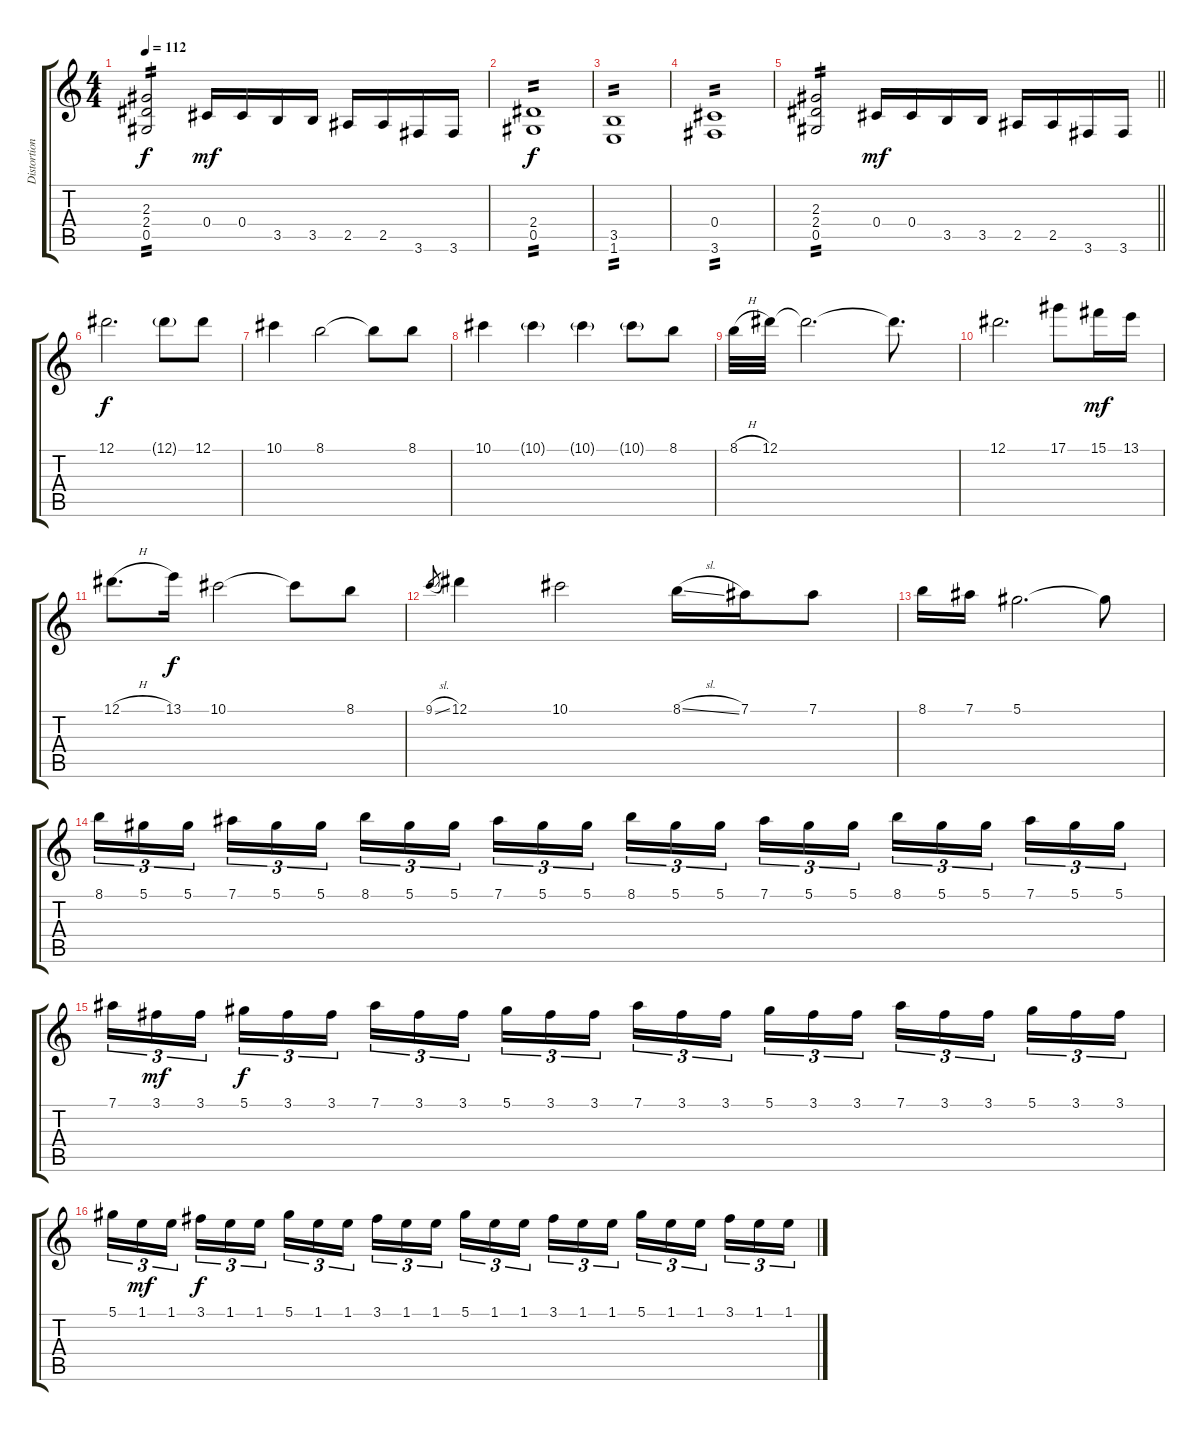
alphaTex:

\track ("Distortion" "Distortion") {instrument overdrivenguitar}
\staff {score tabs}
\tuning (Eb4 Bb3 Gb3 Db3 Ab2 Eb2) {hide}
\ts (4 4)
\tempo 112
\clef g2
\ks c
(2.3 2.4 0.5).2{tp 2 dy f} 0.4.16{dy mf} 0.4.16 3.5.16 3.5.16 2.5.16 2.5.16 3.6.16 3.6.16 |
(2.4 0.5).1{tp 2 dy f} |
(3.5 1.6).1{tp 2} |
(0.4 3.6).1{tp 2} |
\barLineRight lightlight
(2.3 2.4 0.5).2{tp 2} 0.4.16{dy mf} 0.4.16 3.5.16 3.5.16 2.5.16 2.5.16 3.6.16 3.6.16 |
\section ("" "")
12.1.2{d dy f instrument distortionguitar} 12.1{g}.8 12.1.8 |
10.1.4 8.1.2 8.1{t}.8 8.1.8 |
10.1.4 10.1{g}.4 10.1{g}.4 10.1{g}.8 8.1.8 |
8.1{h}.32 12.1.32 12.1{t}.2{d} 12.1{t}.8{d} |
12.1.2{d} 17.1.8 15.1.16{dy mf} 13.1.16 |
12.1{h}.8{d} 13.1.16{dy f} 10.1.2 10.1{t}.8 8.1.8 |
9.1{sl}.8{gr} 12.1.4 10.1.2 8.1{sl}.16 7.1.16 7.1.8 |
8.1.16 7.1.16 5.1.2{d} 5.1{t}.8 |
8.1.16{tu (3 2)} 5.1.16{tu (3 2)} 5.1.16{tu (3 2) beam splitsecondary} 7.1.16{tu (3 2)} 5.1.16{tu (3 2)} 5.1.16{tu (3 2)} 8.1.16{tu (3 2)} 5.1.16{tu (3 2)} 5.1.16{tu (3 2) beam splitsecondary} 7.1.16{tu (3 2)} 5.1.16{tu (3 2)} 5.1.16{tu (3 2)} 8.1.16{tu (3 2)} 5.1.16{tu (3 2)} 5.1.16{tu (3 2) beam splitsecondary} 7.1.16{tu (3 2)} 5.1.16{tu (3 2)} 5.1.16{tu (3 2)} 8.1.16{tu (3 2)} 5.1.16{tu (3 2)} 5.1.16{tu (3 2) beam splitsecondary} 7.1.16{tu (3 2)} 5.1.16{tu (3 2)} 5.1.16{tu (3 2)} |
7.1.16{tu (3 2)} 3.1.16{tu (3 2) dy mf} 3.1.16{tu (3 2) beam splitsecondary} 5.1.16{tu (3 2) dy f} 3.1.16{tu (3 2)} 3.1.16{tu (3 2)} 7.1.16{tu (3 2)} 3.1.16{tu (3 2)} 3.1.16{tu (3 2) beam splitsecondary} 5.1.16{tu (3 2)} 3.1.16{tu (3 2)} 3.1.16{tu (3 2)} 7.1.16{tu (3 2)} 3.1.16{tu (3 2)} 3.1.16{tu (3 2) beam splitsecondary} 5.1.16{tu (3 2)} 3.1.16{tu (3 2)} 3.1.16{tu (3 2)} 7.1.16{tu (3 2)} 3.1.16{tu (3 2)} 3.1.16{tu (3 2) beam splitsecondary} 5.1.16{tu (3 2)} 3.1.16{tu (3 2)} 3.1.16{tu (3 2)} |
5.1.16{tu (3 2)} 1.1.16{tu (3 2) dy mf} 1.1.16{tu (3 2) beam splitsecondary} 3.1.16{tu (3 2) dy f} 1.1.16{tu (3 2)} 1.1.16{tu (3 2)} 5.1.16{tu (3 2)} 1.1.16{tu (3 2)} 1.1.16{tu (3 2) beam splitsecondary} 3.1.16{tu (3 2)} 1.1.16{tu (3 2)} 1.1.16{tu (3 2)} 5.1.16{tu (3 2)} 1.1.16{tu (3 2)} 1.1.16{tu (3 2) beam splitsecondary} 3.1.16{tu (3 2)} 1.1.16{tu (3 2)} 1.1.16{tu (3 2)} 5.1.16{tu (3 2)} 1.1.16{tu (3 2)} 1.1.16{tu (3 2) beam splitsecondary} 3.1.16{tu (3 2)} 1.1.16{tu (3 2)} 1.1.16{tu (3 2)}
